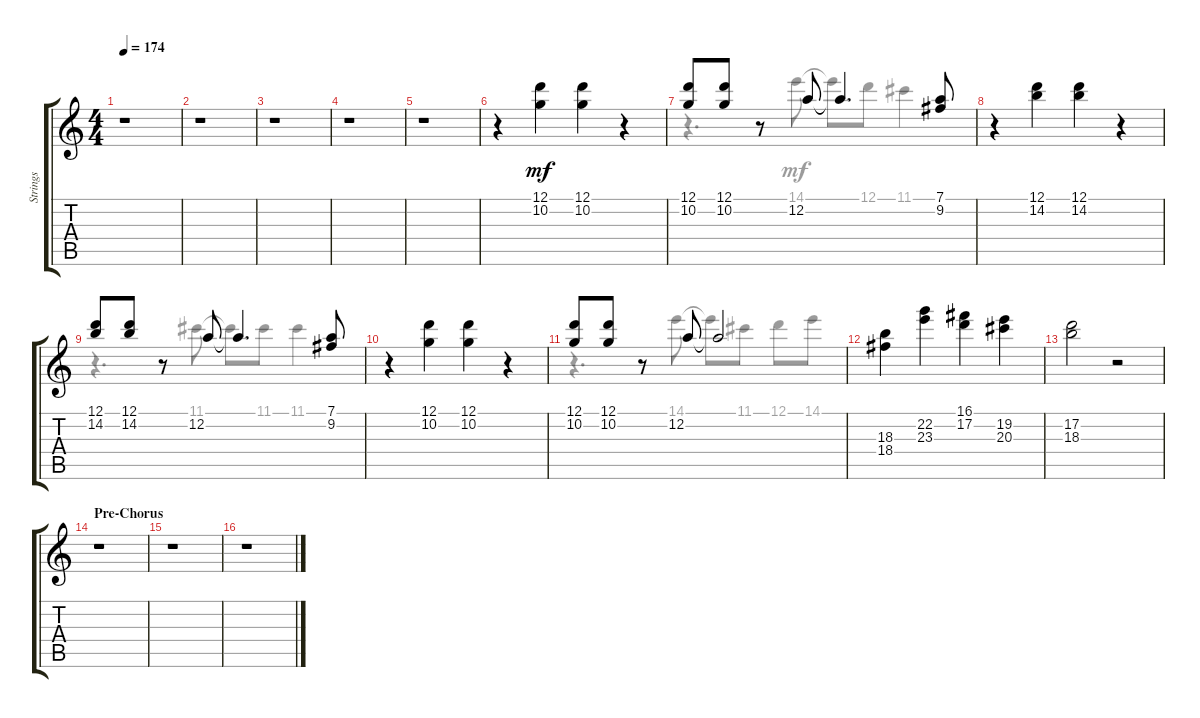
\track ("Strings" "Strings") {instrument overdrivenguitar}
\staff {score tabs}
\tuning (D4 A3 F3 C3 G2 C2) {hide}
\voice
\ts (4 4)
\tempo 174
\clef g2
\ks aminor
r.1{dy mf} |
r.1 |
r.1 |
r.1 |
r.1 |
r.4 (12.1 10.2).4 (12.1 10.2).4 r.4 |
(12.1 10.2).8 (12.1 10.2).8 r.8 12.2.8 12.2{t}.4{d} (7.1 9.2).8 |
r.4 (12.1 14.2).4 (12.1 14.2).4 r.4 |
(12.1 14.2).8 (12.1 14.2).8 r.8 12.2.8 12.2{t}.4{d} (7.1 9.2).8 |
r.4 (12.1 10.2).4 (12.1 10.2).4 r.4 |
(12.1 10.2).8 (12.1 10.2).8 r.8 12.2.8 12.2{t}.2 |
(18.3 18.4).4 (22.2 23.3).4 (16.1 17.2).4 (19.2 20.3).4 |
(17.2 18.3).2 r.2 |
\section ("" "Pre-Chorus")
r.1 |
r.1 |
r.1
\voice
\clef g2
\ottava regular
\simile none
\ks aminor
|
|
|
|
|
|
r.4{d} 14.1.8 14.1{t}.8 12.1.8 11.1.4 |
|
r.4{d} 11.1.8 11.1{t}.8 11.1.8 11.1.4 |
|
r.4{d} 14.1.8 14.1{t}.8 11.1.8 12.1.8 14.1.8 |
|
|
|
|
